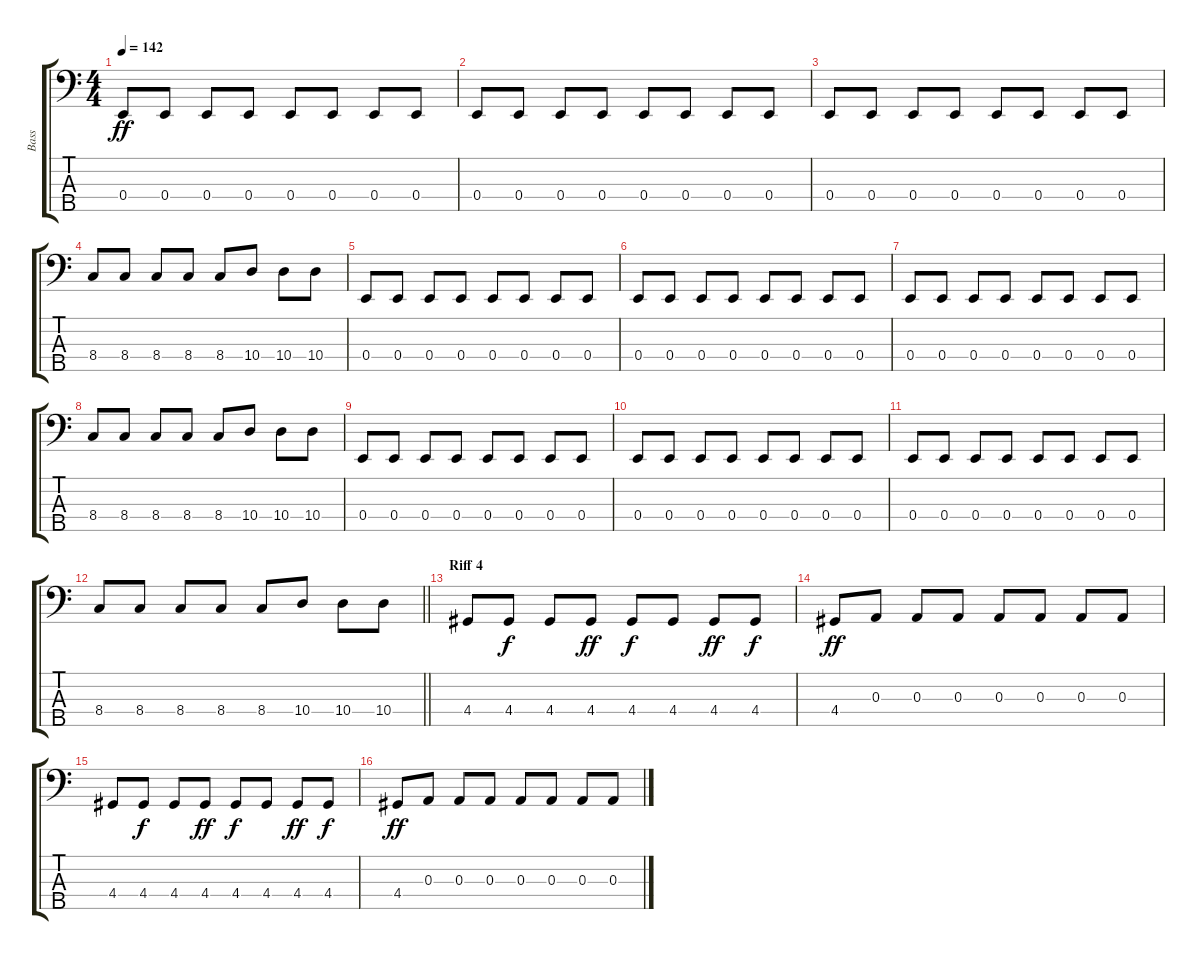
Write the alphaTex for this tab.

\track ("Bass" "Bass") {instrument electricbasspick}
\staff {score tabs}
\tuning (G2 D2 A1 E1 B0) {hide}
\ts (4 4)
\tempo 142
\clef f4
\ks c
0.4.8{dy ff} 0.4.8 0.4.8 0.4.8 0.4.8 0.4.8 0.4.8 0.4.8 |
0.4.8 0.4.8 0.4.8 0.4.8 0.4.8 0.4.8 0.4.8 0.4.8 |
0.4.8 0.4.8 0.4.8 0.4.8 0.4.8 0.4.8 0.4.8 0.4.8 |
8.4.8 8.4.8 8.4.8 8.4.8 8.4.8 10.4.8 10.4.8 10.4.8 |
0.4.8 0.4.8 0.4.8 0.4.8 0.4.8 0.4.8 0.4.8 0.4.8 |
0.4.8 0.4.8 0.4.8 0.4.8 0.4.8 0.4.8 0.4.8 0.4.8 |
0.4.8 0.4.8 0.4.8 0.4.8 0.4.8 0.4.8 0.4.8 0.4.8 |
8.4.8 8.4.8 8.4.8 8.4.8 8.4.8 10.4.8 10.4.8 10.4.8 |
0.4.8 0.4.8 0.4.8 0.4.8 0.4.8 0.4.8 0.4.8 0.4.8 |
0.4.8 0.4.8 0.4.8 0.4.8 0.4.8 0.4.8 0.4.8 0.4.8 |
0.4.8 0.4.8 0.4.8 0.4.8 0.4.8 0.4.8 0.4.8 0.4.8 |
\barLineRight lightlight
8.4.8 8.4.8 8.4.8 8.4.8 8.4.8 10.4.8 10.4.8 10.4.8 |
\section ("" "Riff 4")
4.4.8 4.4.8{dy f} 4.4.8 4.4.8{dy ff} 4.4.8{dy f} 4.4.8 4.4.8{dy ff} 4.4.8{dy f} |
4.4.8{dy ff} 0.3.8 0.3.8 0.3.8 0.3.8 0.3.8 0.3.8 0.3.8 |
4.4.8 4.4.8{dy f} 4.4.8 4.4.8{dy ff} 4.4.8{dy f} 4.4.8 4.4.8{dy ff} 4.4.8{dy f} |
4.4.8{dy ff} 0.3.8 0.3.8 0.3.8 0.3.8 0.3.8 0.3.8 0.3.8
